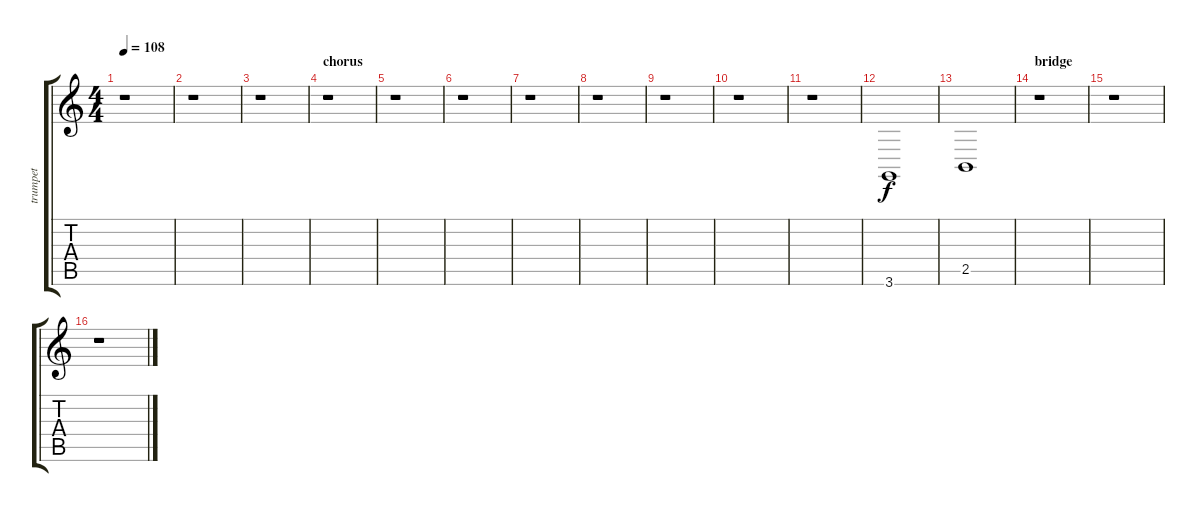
\track ("trumpet" "trumpet") {instrument trumpet}
\staff {score tabs}
\tuning (E4 B3 G3 D3 A2 E2) {hide}
\ts (4 4)
\tempo 108
\clef g2
\ks c
r.1{dy f} |
r.1 |
r.1 |
\section ("" "chorus")
r.1 |
r.1 |
r.1 |
r.1 |
r.1 |
r.1 |
r.1 |
r.1 |
3.6.1 |
2.5.1 |
\section ("" "bridge")
r.1 |
r.1 |
r.1
